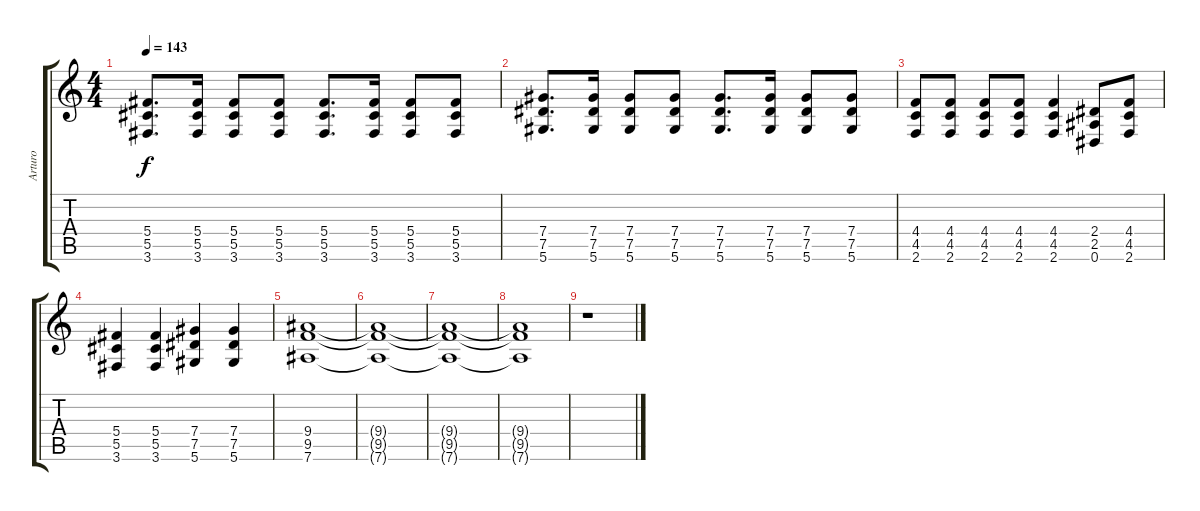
\track ("Arturo" "Arturo") {instrument distortionguitar}
\staff {score tabs}
\tuning (Eb4 Bb3 Gb3 Db3 Ab2 Eb2) {hide}
\ts (4 4)
\tempo 143
\clef g2
\ks c
(5.4 5.5 3.6).8{d dy f} (5.4 5.5 3.6).16 (5.4 5.5 3.6).8 (5.4 5.5 3.6).8 (5.4 5.5 3.6).8{d} (5.4 5.5 3.6).16 (5.4 5.5 3.6).8 (5.4 5.5 3.6).8 |
(7.4 7.5 5.6).8{d} (7.4 7.5 5.6).16 (7.4 7.5 5.6).8 (7.4 7.5 5.6).8 (7.4 7.5 5.6).8{d} (7.4 7.5 5.6).16 (7.4 7.5 5.6).8 (7.4 7.5 5.6).8 |
(4.4 4.5 2.6).8 (4.4 4.5 2.6).8 (4.4 4.5 2.6).8 (4.4 4.5 2.6).8 (4.4 4.5 2.6).4 (2.4 2.5 0.6).8 (4.4 4.5 2.6).8 |
(5.4 5.5 3.6).4 (5.4 5.5 3.6).4 (7.4 7.5 5.6).4 (7.4 7.5 5.6).4 |
(9.4 9.5 7.6).1 |
(9.4{t} 9.5{t} 7.6{t}).1 |
(9.4{t} 9.5{t} 7.6{t}).1 |
(9.4{t} 9.5{t} 7.6{t}).1 |
r.1
